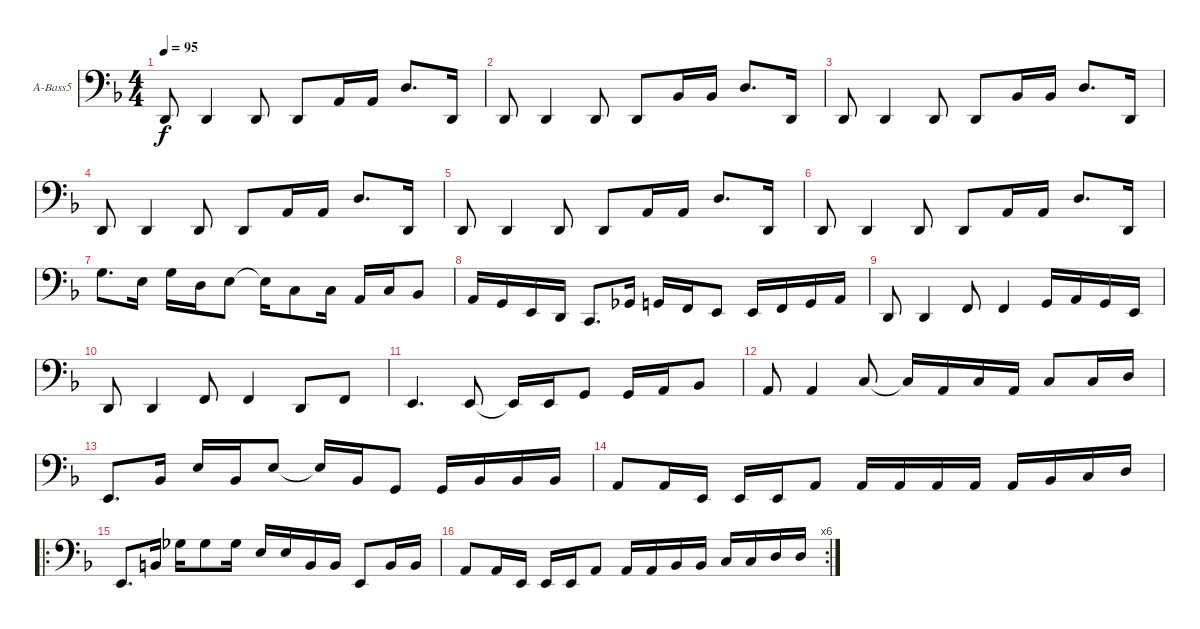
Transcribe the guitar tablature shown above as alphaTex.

\bracketExtendMode groupsimilarinstruments
\firstSystemTrackNameOrientation horizontal
\otherSystemsTrackNameOrientation horizontal
\track ("Bass" "A-Bass5") {instrument acousticbass}
\staff {score}
\tuning (G2 D2 A1 E1 B0)
\ts (4 4)
\tempo 95
\clef f4
\ks f
3.5.8{dy f} 3.5.4 3.5.8 3.5.8 0.3.16 0.3.16 0.2.8{d} 3.5.16 |
3.5.8 3.5.4 3.5.8 3.5.8 1.3.16 1.3.16 0.2.8{d} 3.5.16 |
3.5.8 3.5.4 3.5.8 3.5.8 1.3.16 1.3.16 0.2.8{d} 3.5.16 |
3.5.8 3.5.4 3.5.8 3.5.8 5.4.16 5.4.16 0.2.8{d} 3.5.16 |
3.5.8 3.5.4 3.5.8 3.5.8 5.4.16 5.4.16 0.2.8{d} 3.5.16 |
3.5.8 3.5.4 3.5.8 3.5.8 5.4.16 5.4.16 0.2.8{d} 3.5.16 |
0.1.8{d} 2.2.16 0.1.16 0.2.16 2.2.8 2.2{t}.16 3.3.8 3.3.16 0.3.16 3.3.16 1.3.8 |
0.3.16 3.4.16 0.4.16 3.5.16 1.5.8{d} 2.4.16 3.4.16 1.4.16 0.4.8 0.4.16 1.4.16 3.4.16 0.3.16 |
3.5.8 3.5.4 1.4.8 1.4.4 3.4.16 0.3.16 3.4.16 0.4.16 |
3.5.8 3.5.4 1.4.8 1.4.4 3.5.8 1.4.8 |
0.4.4{d} 0.4.8 0.4{t}.16 0.4.16 3.4.8 3.4.16 0.3.16 1.3.8 |
0.3.8 0.3.4 3.3.8 3.3{t}.16 0.3.16 3.3.16 0.3.16 3.3.8 3.3.16 0.2.16 |
0.4.8{d} 1.3.16 2.2.16 1.3.16 2.2.8 2.2{t}.16 1.3.16 3.4.8 3.4.16 1.3.16 1.3.16 1.3.16 |
0.3.8 0.3.16 0.4.16 0.4.16 0.4.16 0.3.8 0.3.16 0.3.16 0.3.16 0.3.16 0.3.16 1.3.16 3.3.16 0.2.16 |
\ro
0.4.8{d} 2.3.16 4.2.16 4.2.8 4.2.16 2.2.16 2.2.16 2.3.16 2.3.16 0.4.8 2.3.16 2.3.16 |
\rc 6
0.3.8 0.3.16 0.4.16 0.4.16 0.4.16 0.3.8 0.3.16 0.3.16 1.3.16 1.3.16 3.3.16 3.3.16 0.2.16 0.2.16
